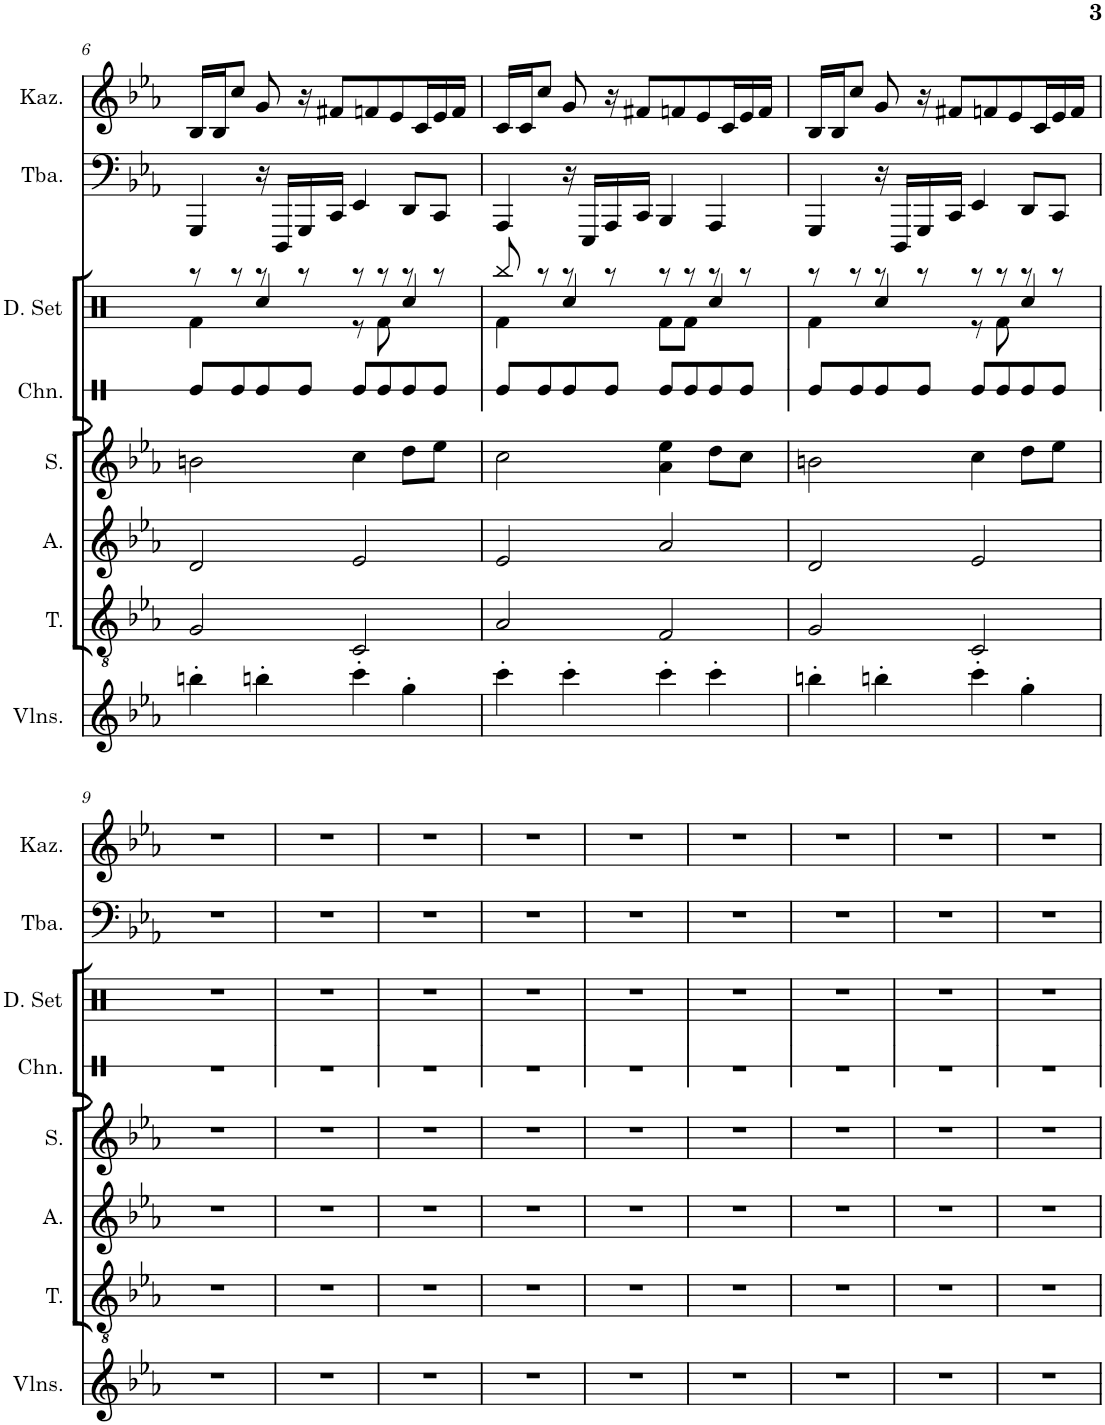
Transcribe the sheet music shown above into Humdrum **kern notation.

**kern	**kern	**kern	**kern	**kern	**kern	**kern	**kern
*part8	*part7	*part6	*part5	*part4	*part3	*part2	*part1
*staff8	*staff7	*staff6	*staff5	*staff4	*staff3	*staff2	*staff1
*I"Violins	*I"Tenor	*I"Alto	*I"Soprano	*I"Chains	*I"Drumset	*I"Tuba	*I"Kazoo
*I'Vlns.	*I'T.	*I'A.	*I'S.	*I'Chn.	*I'D. Set	*I'Tba.	*I'Kaz.
!!LO:PB:g=z
*clefG2	*clefGv2	*clefG2	*clefG2	*clefX	*clefX	*clefF4	*clefG2
*k[b-e-a-]	*k[b-e-a-]	*k[b-e-a-]	*k[b-e-a-]	*k[]	*k[]	*k[b-e-a-]	*k[b-e-a-]
*M4/4	*M4/4	*M4/4	*M4/4	*M4/4	*M4/4	*M4/4	*M4/4
=6	=6	=6	=6	=6	=6	=6	=6
*	*	*	*	*	*^	*	*
4bbn'\	2G/	2d/	2bn\	8Re/L	8r	4Rf\	4GGG/	16B-/LL
.	.	.	.	.	.	.	.	16B-/J
.	.	.	.	8Re/	8r	.	.	8cc/J
4bbn'\	.	.	.	8Re/	8r	4Rcc/	16r	8g/
.	.	.	.	.	.	.	16DDD/LL	.
.	.	.	.	8Re/J	8r	.	16GGG/	16r
.	.	.	.	.	.	.	16CC/JJ	8f#X/L
4ccc'\	2C/	2e-/	4cc\	8Re/L	8r	8r	4EE-/	.
.	.	.	.	.	.	.	.	8fn/
.	.	.	.	8Re/	8r	8Rf\	.	.
.	.	.	.	.	.	.	.	8e-/
4gg'\	.	.	8dd\L	8Re/	8r	4Rcc/	8DD/L	.
.	.	.	.	.	.	.	.	16c/L
.	.	.	8ee-\J	8Re/J	8r	.	8CC/J	16e-/
.	.	.	.	.	.	.	.	16f/JJ
=7	=7	=7	=7	=7	=7	=7	=7	=7
4ccc'\	2A-/	2e-/	2cc\	8Re/L	8Rbb/	4Rf\	4AAA-/	16c/LL
.	.	.	.	.	.	.	.	16c/J
.	.	.	.	8Re/	8r	.	.	8cc/J
4ccc'\	.	.	.	8Re/	8r	4Rcc/	16r	8g/
.	.	.	.	.	.	.	16EEE-/LL	.
.	.	.	.	8Re/J	8r	.	16AAA-/	16r
.	.	.	.	.	.	.	16CC/JJ	8f#X/L
4ccc'\	2F/	2a-/	4a-\ 4ee-\	8Re/L	8r	8Rf\L	4BBB-/	.
.	.	.	.	.	.	.	.	8fn/
.	.	.	.	8Re/	8r	8Rf\J	.	.
.	.	.	.	.	.	.	.	8e-/
4ccc'\	.	.	8dd\L	8Re/	8r	4Rcc/	4AAA-/	.
.	.	.	.	.	.	.	.	16c/L
.	.	.	8cc\J	8Re/J	8r	.	.	16e-/
.	.	.	.	.	.	.	.	16f/JJ
=8	=8	=8	=8	=8	=8	=8	=8	=8
4bbn'\	2G/	2d/	2bn\	8Re/L	8r	4Rf\	4GGG/	16B-/LL
.	.	.	.	.	.	.	.	16B-/J
.	.	.	.	8Re/	8r	.	.	8cc/J
4bbn'\	.	.	.	8Re/	8r	4Rcc/	16r	8g/
.	.	.	.	.	.	.	16DDD/LL	.
.	.	.	.	8Re/J	8r	.	16GGG/	16r
.	.	.	.	.	.	.	16CC/JJ	8f#X/L
4ccc'\	2C/	2e-/	4cc\	8Re/L	8r	8r	4EE-/	.
.	.	.	.	.	.	.	.	8fn/
.	.	.	.	8Re/	8r	8Rf\	.	.
.	.	.	.	.	.	.	.	8e-/
4gg'\	.	.	8dd\L	8Re/	8r	4Rcc/	8DD/L	.
.	.	.	.	.	.	.	.	16c/L
.	.	.	8ee-\J	8Re/J	8r	.	8CC/J	16e-/
.	.	.	.	.	.	.	.	16f/JJ
*	*	*	*	*	*v	*v	*	*
!!LO:LB:g=z
=9	=9	=9	=9	=9	=9	=9	=9
1r	1r	1r	1r	1r	1r	1r	1r
=10	=10	=10	=10	=10	=10	=10	=10
1r	1r	1r	1r	1r	1r	1r	1r
=11	=11	=11	=11	=11	=11	=11	=11
1r	1r	1r	1r	1r	1r	1r	1r
=12	=12	=12	=12	=12	=12	=12	=12
1r	1r	1r	1r	1r	1r	1r	1r
=13	=13	=13	=13	=13	=13	=13	=13
1r	1r	1r	1r	1r	1r	1r	1r
=14	=14	=14	=14	=14	=14	=14	=14
1r	1r	1r	1r	1r	1r	1r	1r
=15	=15	=15	=15	=15	=15	=15	=15
1r	1r	1r	1r	1r	1r	1r	1r
=16	=16	=16	=16	=16	=16	=16	=16
1r	1r	1r	1r	1r	1r	1r	1r
=17	=17	=17	=17	=17	=17	=17	=17
1r	1r	1r	1r	1r	1r	1r	1r
=	=	=	=	=	=	=	=
*-	*-	*-	*-	*-	*-	*-	*-
